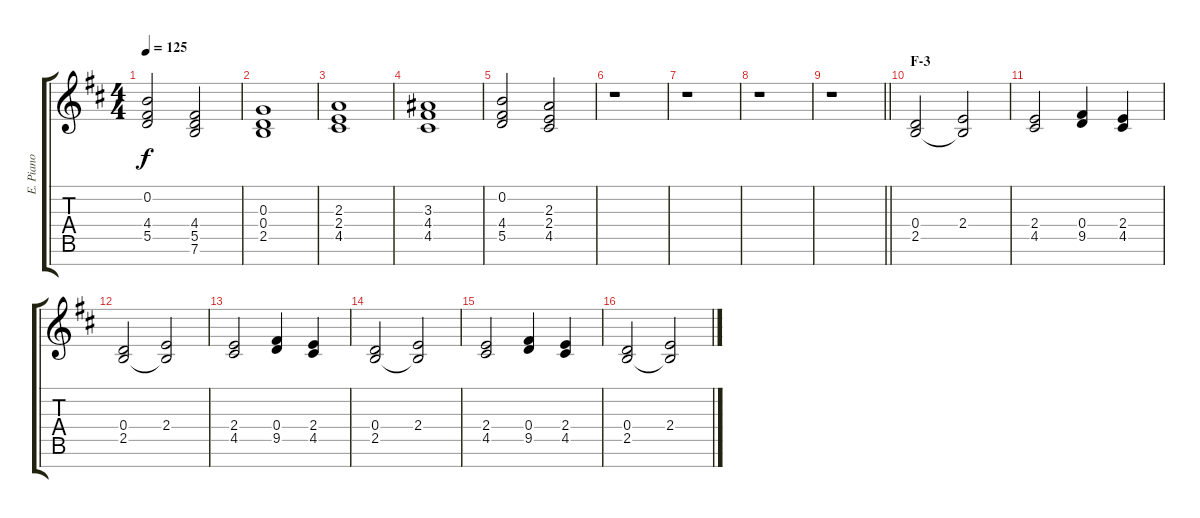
\track ("E. Piano" "E. Piano") {instrument electricpiano1}
\staff {score tabs}
\tuning (E5 B4 G4 D4 A3 E3 B2) {hide}
\ts (4 4)
\tempo 125
\clef g2
\ks d
(0.2 4.4 5.5).2{dy f} (4.4 5.5 7.6).2 |
(0.3 0.4 2.5).1 |
(2.3 2.4 4.5).1 |
(3.3 4.4 4.5).1 |
(0.2 4.4 5.5).2 (2.3 2.4 4.5).2 |
r.1 |
r.1 |
r.1 |
\barLineRight lightlight
r.1 |
\section ("" "F-3")
(0.4 2.5).2 (2.4 2.5{t}).2 |
(2.4 4.5).2 (0.4 9.5).4 (2.4 4.5).4 |
(0.4 2.5).2 (2.4 2.5{t}).2 |
(2.4 4.5).2 (0.4 9.5).4 (2.4 4.5).4 |
(0.4 2.5).2 (2.4 2.5{t}).2 |
(2.4 4.5).2 (0.4 9.5).4 (2.4 4.5).4 |
(0.4 2.5).2 (2.4 2.5{t}).2
